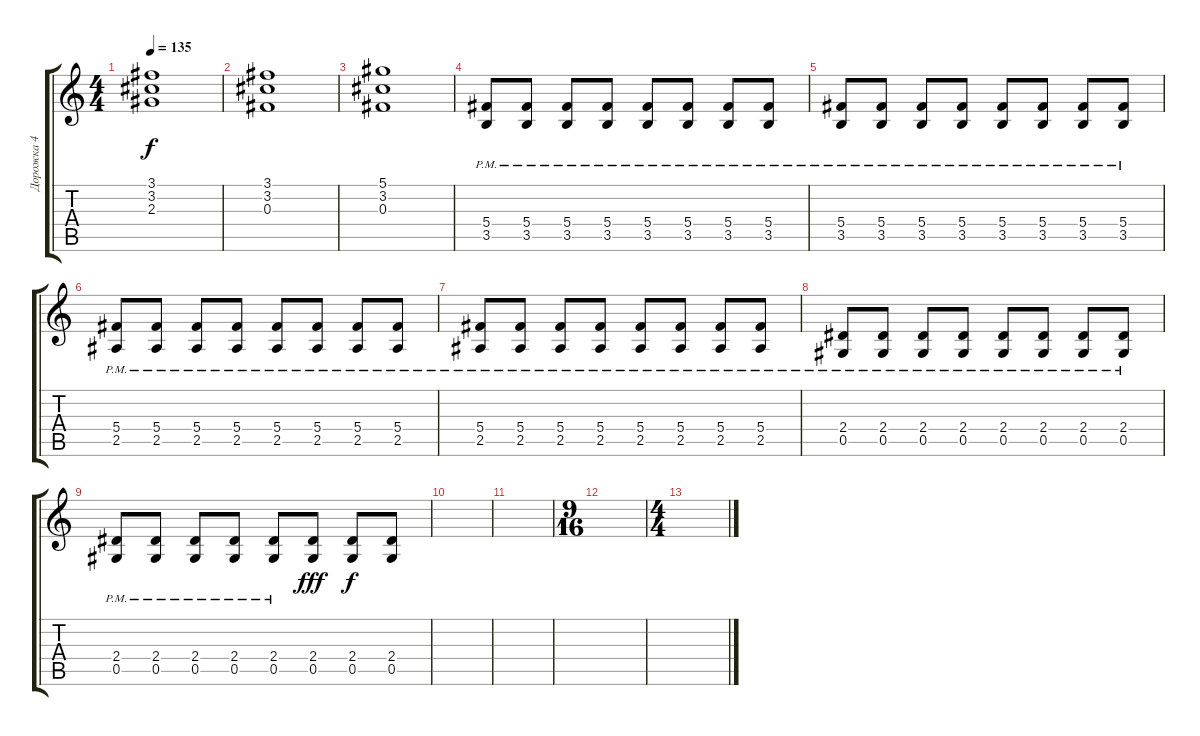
\track ("Дорожка 4" "Дорожка 4") {instrument electricguitarclean}
\staff {score tabs}
\tuning (Eb4 Bb3 Gb3 Db3 Ab2 Eb2) {hide}
\ts (4 4)
\tempo 135
\clef g2
\ks c
(3.1{t} 3.2{t} 2.3{t}).1{dy f} |
(3.1 3.2 0.3).1 |
(5.1 3.2 0.3).1 |
(5.4{pm} 3.5{pm}).8 (5.4{pm} 3.5{pm}).8 (5.4{pm} 3.5{pm}).8 (5.4{pm} 3.5{pm}).8 (5.4{pm} 3.5{pm}).8 (5.4{pm} 3.5{pm}).8 (5.4{pm} 3.5{pm}).8 (5.4{pm} 3.5{pm}).8 |
(5.4{pm} 3.5{pm}).8 (5.4{pm} 3.5{pm}).8 (5.4{pm} 3.5{pm}).8 (5.4{pm} 3.5{pm}).8 (5.4{pm} 3.5{pm}).8 (5.4{pm} 3.5{pm}).8 (5.4{pm} 3.5{pm}).8 (5.4{pm} 3.5{pm}).8 |
(5.4{pm} 2.5{pm}).8 (5.4{pm} 2.5{pm}).8 (5.4{pm} 2.5{pm}).8 (5.4{pm} 2.5{pm}).8 (5.4{pm} 2.5{pm}).8 (5.4{pm} 2.5{pm}).8 (5.4{pm} 2.5{pm}).8 (5.4{pm} 2.5{pm}).8 |
(5.4{pm} 2.5{pm}).8 (5.4{pm} 2.5{pm}).8 (5.4{pm} 2.5{pm}).8 (5.4{pm} 2.5{pm}).8 (5.4{pm} 2.5{pm}).8 (5.4{pm} 2.5{pm}).8 (5.4{pm} 2.5{pm}).8 (5.4{pm} 2.5{pm}).8 |
(2.4{pm} 0.5{pm}).8 (2.4{pm} 0.5{pm}).8 (2.4{pm} 0.5{pm}).8 (2.4{pm} 0.5{pm}).8 (2.4{pm} 0.5{pm}).8 (2.4{pm} 0.5{pm}).8 (2.4{pm} 0.5{pm}).8 (2.4{pm} 0.5{pm}).8 |
(2.4{pm} 0.5{pm}).8 (2.4{pm} 0.5{pm}).8 (2.4{pm} 0.5{pm}).8 (2.4{pm} 0.5{pm}).8 (2.4{pm} 0.5{pm}).8 (2.4 0.5).8{dy fff} (2.4 0.5).8{dy f} (2.4 0.5).8 |
|
|
\ts (9 16)
|
\ts (4 4)
